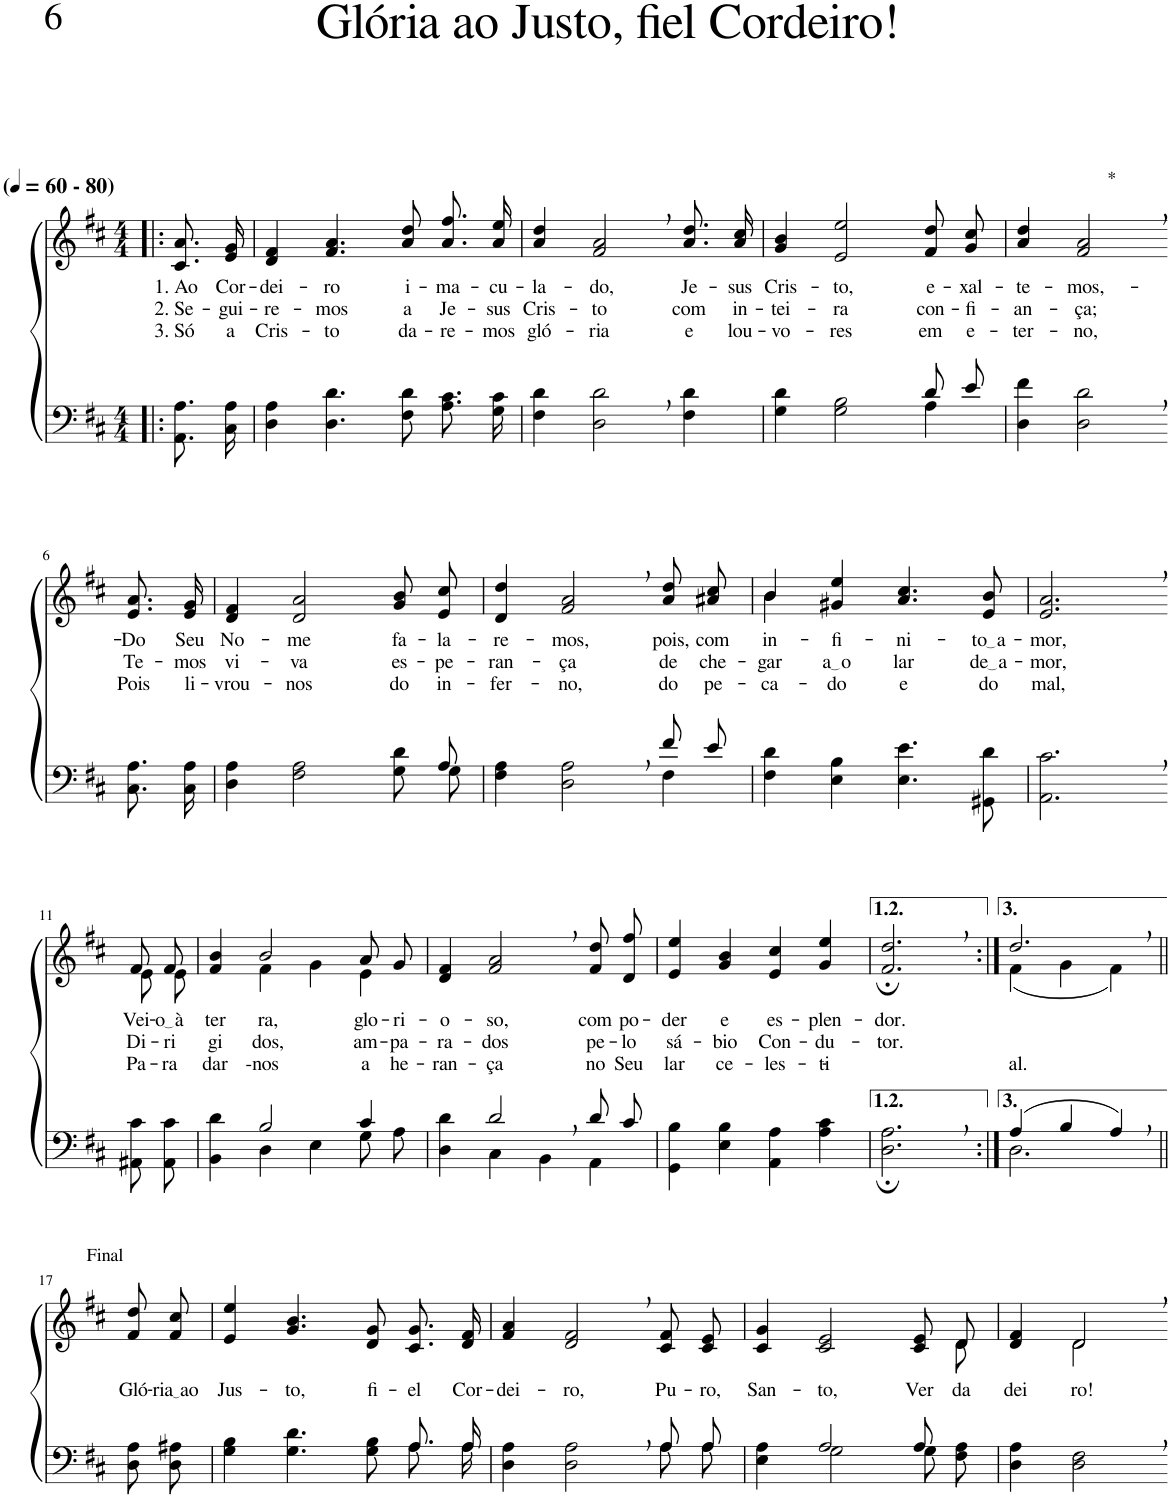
**kern	**kern	**text	**text	**text
*part2	*part1	*part1	*part1	*part1
*staff2	*staff1	*staff1	*staff1	*staff1
*I"Parte III e IV	*I"Parte I e II	*	*	*
*clefF4	*clefG2	*	*	*
*Trd1c2	*Trd1c2	*	*	*
*k[f#c#]	*k[f#c#]	*	*	*
*M4/4	*M4/4	*	*	*
*MM60	*MM60	*	*	*
=1!|:	=1!|:	=1!|:	=1!|:	=1!|:
!	!LO:TX:a:B:t=(	!	!	!
!	!LO:TX:a:B:t=- 80)	!	!	!
!	!	!LO:LY:b	!LO:LY:b	!LO:LY:b
8.AA\ 8.A\L	8.c#/ 8.a/L	1. Ao	2. Se-	3. Só
!	!	!LO:LY:b	!LO:LY:b	!LO:LY:b
16C#\ 16A\Jk	16e/ 16g/Jk	Cor-	-gui-	a
=2	=2	=2	=2	=2
!	!	!LO:LY:b	!LO:LY:b	!LO:LY:b
4D\ 4A\	4d/ 4f#/	-dei-	-re-	Cris-
!	!	!LO:LY:b	!LO:LY:b	!LO:LY:b
4.D\ 4.d\	4.f#/ 4.a/	-ro	-mos	-to
!	!	!LO:LY:b	!LO:LY:b	!LO:LY:b
8F#\ 8d\	8a/ 8dd/	i-	a	da-
!	!	!LO:LY:b	!LO:LY:b	!LO:LY:b
8.A\ 8.c#\L	8.a\ 8.ff#\L	-ma-	Je-	-re-
!	!	!LO:LY:b	!LO:LY:b	!LO:LY:b
16G\ 16c#\Jk	16a\ 16ee\Jk	-cu-	-sus	-mos
=3	=3	=3	=3	=3
!	!	!LO:LY:b	!LO:LY:b	!LO:LY:b
4F#\ 4d\	4a/ 4dd/	-la-	Cris-	gló-
!	!	!LO:LY:b	!LO:LY:b	!LO:LY:b
2D\, 2d\,	2f#/, 2a/,	-do,	-to	-ria
!	!	!LO:LY:b	!LO:LY:b	!LO:LY:b
4F#\ 4d\	8.a\ 8.dd\L	Je-	com	e
!	!	!LO:LY:b	!LO:LY:b	!LO:LY:b
.	16a\ 16cc#\Jk	-sus	in-	lou-
=4	=4	=4	=4	=4
*^	*	*	*	*
!	!	!	!LO:LY:b	!LO:LY:b	!LO:LY:b
2.ryy	4G\ 4d\	4g/ 4b/	Cris-	-tei-	-vo-
!	!	!	!LO:LY:b	!LO:LY:b	!LO:LY:b
.	2G\ 2B\	2e/ 2ee/	-to,	-ra	-res
!	!	!	!LO:LY:b	!LO:LY:b	!LO:LY:b
8d/L	4A\	8f#/ 8dd/L	e-	con-	em
!	!	!	!LO:LY:b	!LO:LY:b	!LO:LY:b
8e/J	.	8g/ 8cc#/J	-xal-	-fi-	e-
*v	*v	*	*	*	*
=5	=5	=5	=5	=5
!	!	!LO:LY:b	!LO:LY:b	!LO:LY:b
4D\ 4f#\	4a/ 4dd/	-te-	-an-	-ter-
!	!LO:TX:a:t=*	!	!	!
!	!	!LO:LY:b	!LO:LY:b	!LO:LY:b
2D\, 2d\,	2f#/, 2a/,	-mos,-	-ça;	-no,
!!LO:LB:g=z
=6-	=6-	=6-	=6-	=6-
!	!	!LO:LY:b	!LO:LY:b	!LO:LY:b
8.C#\ 8.A\L	8.e/ 8.a/L	-Do	Te-	Pois
!	!	!LO:LY:b	!LO:LY:b	!LO:LY:b
16C#\ 16A\Jk	16e/ 16g/Jk	Seu	-mos	li-
=7	=7	=7	=7	=7
*^	*	*	*	*
!	!	!	!LO:LY:b	!LO:LY:b	!LO:LY:b
2..ryy	4D\ 4A\	4d/ 4f#/	No-	vi-	-vrou-
!	!	!	!LO:LY:b	!LO:LY:b	!LO:LY:b
.	2F#\ 2A\	2d/ 2a/	-me	-va	-nos
!	!	!	!LO:LY:b	!LO:LY:b	!LO:LY:b
.	8G\ 8d\L	8g/ 8b/L	fa-	es-	do
!	!	!	!LO:LY:b	!LO:LY:b	!LO:LY:b
8A/	8G\J	8e/ 8cc#/J	-la-	-pe-	in-
=8	=8	=8	=8	=8	=8
!	!	!	!LO:LY:b	!LO:LY:b	!LO:LY:b
2.ryy	4F#\ 4A\	4d/ 4dd/	-re-	-ran-	-fer-
!	!	!	!LO:LY:b	!LO:LY:b	!LO:LY:b
.	2D\ 2A\	2f#/, 2a/,	-mos,	-ça	-no,
!	!	!	!LO:LY:b	!LO:LY:b	!LO:LY:b
8f#/L	4F#\	8a\ 8dd\L	pois,	de	do
!	!	!	!LO:LY:b	!LO:LY:b	!LO:LY:b
8e/J	.	8a#X\ 8cc#\J	com	che-	pe-
*v	*v	*	*	*	*
=9	=9	=9	=9	=9
!	!	!LO:LY:b	!LO:LY:b	!LO:LY:b
*	*^	*	*	*
4F#\ 4d\	4b/	4b\	in-	gar	-ca-
!	!	!	!LO:LY:b	!LO:LY:b	!LO:LY:b
4E\ 4B\	4g#X/ 4ee/	2.ryy	-fi-	a o	-do
!	!	!	!LO:LY:b	!LO:LY:b	!LO:LY:b
4.E\ 4.e\	4.a/ 4.cc#/	.	-ni-	lar	e
!	!	!	!LO:LY:b	!LO:LY:b	!LO:LY:b
8GG#X\ 8d\	8e/ 8b/	.	to a	de a	do
*	*v	*v	*	*	*
=10	=10	=10	=10	=10
!	!	!LO:LY:b	!LO:LY:b	!LO:LY:b
2.AA\, 2.c#\,	2.e/, 2.a/,	-mor,	-mor,	mal,
!!LO:LB:g=z
=11-	=11-	=11-	=11-	=11-
*	*^	*	*	*
!	!	!	!LO:LY:b	!LO:LY:b	!LO:LY:b
8AA#X\ 8c#\L	8f#/L	8e\L	Vei-	Di-	Pa-
!	!	!	!LO:LY:b	!LO:LY:b	!LO:LY:b
8AA#\ 8c#\J	8f#/J	8e\J	o à	-ri-	-ra
=12	=12	=12	=12	=12	=12
*^	*	*	*	*	*
!	!	!	!	!LO:LY:b	!LO:LY:b	!LO:LY:b
4ryy	4BB\ 4d\	4f#/ 4b/	4ryy	ter-	-gi-	dar-
!	!	!	!	!LO:LY:b	!LO:LY:b	!LO:LY:b
2B/	4D\	2b/	4f#\	-ra,	-dos,	--nos
.	4E\	.	4g\	.	.	.
!	!	!	!	!LO:LY:b	!LO:LY:b	!LO:LY:b
4c#/	8G\L	8a/L	4e\	glo-	am-	a
!	!	!	!	!LO:LY:b	!LO:LY:b	!LO:LY:b
.	8A\J	8g/J	.	-ri-	-pa-	he-
*	*	*v	*v	*	*	*
=13	=13	=13	=13	=13	=13
!	!	!	!LO:LY:b	!LO:LY:b	!LO:LY:b
4ryy	4D\ 4d\	4d/ 4f#/	-o-	-ra-	-ran-
!	!	!	!LO:LY:b	!LO:LY:b	!LO:LY:b
2d,/	4C#\	2f#/, 2a/,	-so,	-dos	-ça
.	4BB\	.	.	.	.
!	!	!	!LO:LY:b	!LO:LY:b	!LO:LY:b
4AA\	8d/L	8f#\ 8dd\L	com	pe-	no
!	!	!	!LO:LY:b	!LO:LY:b	!LO:LY:b
.	8c#/J	8d\ 8ff#\J	po-	-lo	Seu
=14	=14	=14	=14	=14	=14
!	!	!	!LO:LY:b	!LO:LY:b	!LO:LY:b
*v	*v	*	*	*	*
4GG\ 4B\	4e/ 4ee/	-der	sá-	lar
!	!	!LO:LY:b	!LO:LY:b	!LO:LY:b
4E\ 4B\	4g/ 4b/	e	-bio	ce-
!	!	!LO:LY:b	!LO:LY:b	!LO:LY:b
4AA\ 4A\	4e/ 4cc#/	es-	Con-	-les-
!	!	!LO:LY:b	!LO:LY:b	!LO:LY:b
4A\ 4c#\	4g/ 4ee/	-plen-	-du-	-ti-
=15	=15	=15	=15	=15
!	!	!LO:LY:b	!LO:LY:b	!
2.D\;, 2.A\;,	2.f#/;, 2.dd/;,	-dor.	-tor.	.
=16:|!	=16:|!	=16:|!	=16:|!	=16:|!
*^	*^	*	*	*
!	!	!	!	!	!	!LO:LY:b
(4A/	2.D\	2.dd,/	(4f#\	.	.	-al.
4B/	.	.	4g\	.	.	.
4A,/)	.	.	4f#\)	.	.	.
*v	*v	*	*	*	*	*
!!LO:LB:g=z
=17||	=17||	=17||	=17||	=17||	=17||
!	!LO:TX:a:t=Final	!	!	!	!
!	!	!	!LO:LY:b	!	!
*	*v	*v	*	*	*
8D\ 8A\L	8f#/ 8dd/L	Gló-	.	.
!	!	!LO:LY:b	!	!
8D\ 8A#X\J	8f#/ 8cc#/J	ria ao	.	.
=18	=18	=18	=18	=18
*^	*	*	*	*
!	!	!	!LO:LY:b	!	!
4G\ 4B\	2.ryy	4e/ 4ee/	Jus-	.	.
!	!	!	!LO:LY:b	!	!
4.G\ 4.d\	.	4.g/ 4.b/	-to,	.	.
!	!	!	!LO:LY:b	!	!
8G\ 8B\	.	8d/ 8g/	fi-	.	.
!	!	!	!LO:LY:b	!	!
8.A/L	8.A\L	8.c#/ 8.g/L	-el	.	.
!	!	!	!LO:LY:b	!	!
16A/Jk	16A\Jk	16d/ 16f#/Jk	Cor-	.	.
=19	=19	=19	=19	=19	=19
!	!	!	!LO:LY:b	!	!
2.ryy	4D\ 4A\	4f#/ 4a/	-dei-	.	.
!	!	!	!LO:LY:b	!	!
.	2D\ 2A\	2d/, 2f#/,	-ro,	.	.
!	!	!	!LO:LY:b	!	!
8A/L	8A\L	8c#/ 8f#/L	Pu-	.	.
!	!	!	!LO:LY:b	!	!
8A/J	8A\J	8c#/ 8e/J	-ro,	.	.
=20	=20	=20	=20	=20	=20
!	!	!	!LO:LY:b	!	!
*	*	*^	*	*	*
4ryy	4E\ 4A\	4c#/ 4g/	2..ryy	San-	.	.
!	!	!	!	!LO:LY:b	!	!
2A/	2G\	2c#/ 2e/	.	-to,	.	.
!	!	!	!	!LO:LY:b	!	!
8A/	8G\L	8c#/ 8e/L	.	Ver-	.	.
!	!	!	!	!LO:LY:b	!	!
8ryy	8F#\ 8A\J	8d/J	8d\	-da-	.	.
=21	=21	=21	=21	=21	=21	=21
!	!	!	!	!LO:LY:b	!	!
*v	*v	*	*	*	*	*
4D\ 4A\	4d/ 4f#/	4ryy	-dei-	.	.
!	!	!	!LO:LY:b	!	!
2D\, 2F#\,	2d,/	2d\	-ro!	.	.
*	*v	*v	*	*	*
=-	=-	=-	=-	=-
*-	*-	*-	*-	*-
